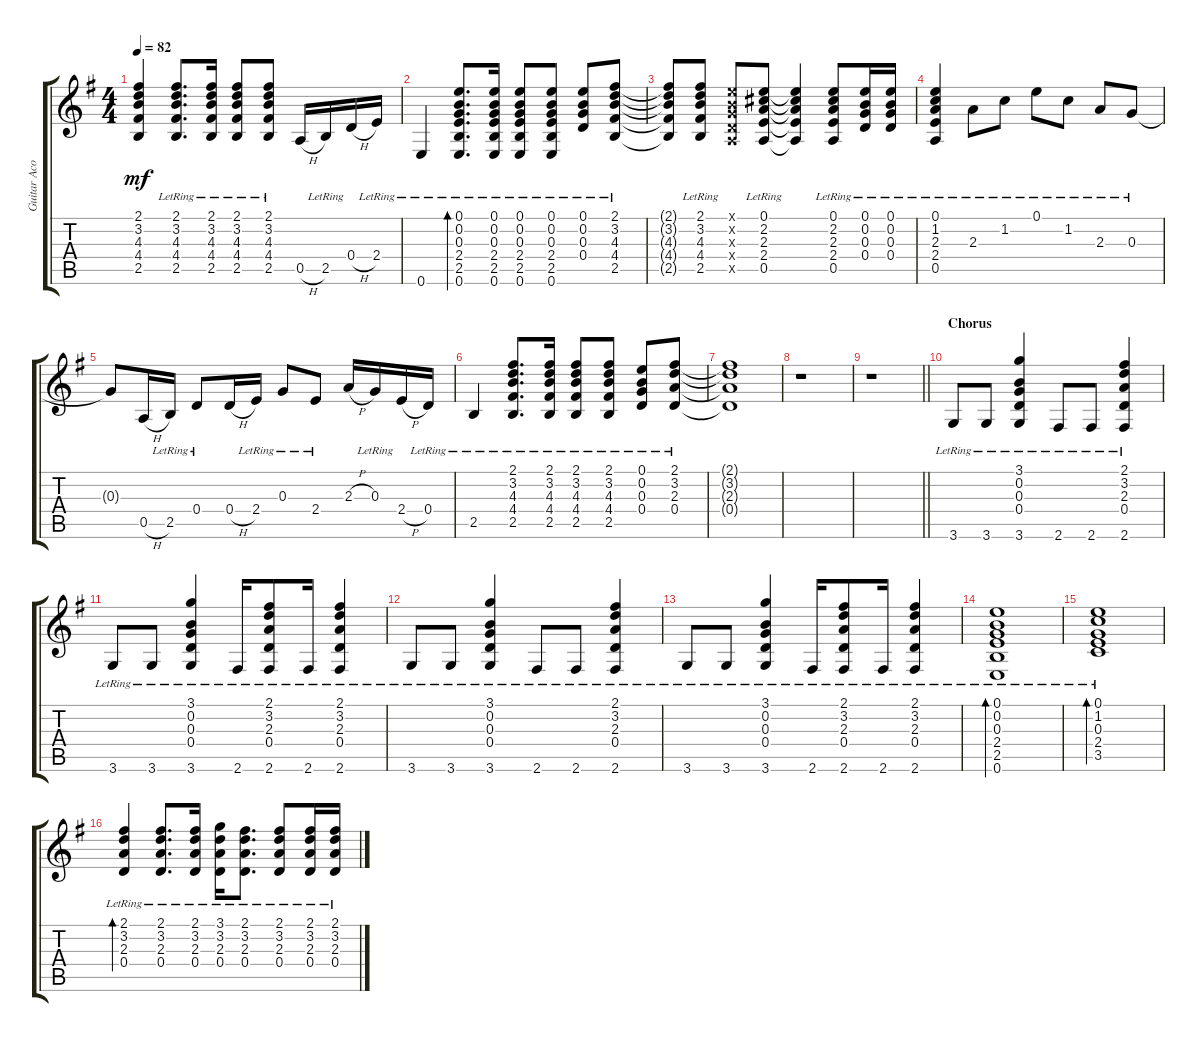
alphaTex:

\track ("Guitar Acoustic 1" "Guitar Aco") {instrument acousticguitarsteel}
\staff {score tabs}
\tuning (E4 B3 G3 D3 A2 E2) {hide}
\ts (4 4)
\tempo 82
\clef g2
\ks eminor
(2.1{t} 3.2{t} 4.3{t} 4.4{t} 2.5{t}).4{dy mf} (2.1{lr} 3.2{lr} 4.3{lr} 4.4{lr} 2.5{lr}).8{d} (2.1{lr} 3.2{lr} 4.3{lr} 4.4{lr} 2.5{lr}).16 (2.1{lr} 3.2{lr} 4.3{lr} 4.4{lr} 2.5{lr}).8 (2.1{lr} 3.2{lr} 4.3{lr} 4.4{lr} 2.5{lr}).8 0.5{h}.16 2.5{lr}.16 0.4{h}.16 2.4{lr}.16 |
0.6{lr}.4 (0.1{lr} 0.2{lr} 0.3{lr} 2.4{lr} 2.5{lr} 0.6{lr}).8{d bd 60} (0.1{lr} 0.2{lr} 0.3{lr} 2.4{lr} 2.5{lr} 0.6{lr}).16 (0.1{lr} 0.2{lr} 0.3{lr} 2.4{lr} 2.5{lr} 0.6{lr}).8 (0.1{lr} 0.2{lr} 0.3{lr} 2.4{lr} 2.5{lr} 0.6{lr}).8 (0.1{lr} 0.2{lr} 0.3{lr} 0.4{lr}).8 (2.1{lr} 3.2{lr} 4.3{lr} 4.4{lr} 2.5{lr}).8 |
(2.1{t} 3.2{t} 4.3{t} 4.4{t} 2.5{t}).8 (2.1{lr} 3.2{lr} 4.3{lr} 4.4{lr} 2.5{lr}).8 (0.1{x} 0.2{x} 0.3{x} 0.4{x} 0.5{x}).8 (0.1{lr} 2.2{lr} 2.3{lr} 2.4{lr} 0.5{lr}).8 (0.1{t} 2.2{t} 2.3{t} 2.4{t} 0.5{t}).4 (0.1{lr} 2.2{lr} 2.3{lr} 2.4{lr} 0.5{lr}).8 (0.1{lr} 0.2{lr} 0.3{lr} 0.4{lr}).16 (0.1{lr} 0.2{lr} 0.3{lr} 0.4{lr}).16 |
(0.1{lr} 1.2{lr} 2.3{lr} 2.4{lr} 0.5{lr}).4 2.3{lr}.8 1.2{lr}.8 0.1{lr}.8 1.2{lr}.8 2.3{lr}.8 0.3{lr}.8 |
0.3{t}.8 0.5{h}.16 2.5{lr}.16 0.4{lr}.8 0.4{h}.16 2.4{lr}.16 0.3{lr}.8 2.4{lr}.8 2.3{h}.16 0.3{lr}.16 2.4{h}.16 0.4{lr}.16 |
2.5{lr}.4 (2.1{lr} 3.2{lr} 4.3{lr} 4.4{lr} 2.5{lr}).8{d} (2.1{lr} 3.2{lr} 4.3{lr} 4.4{lr} 2.5{lr}).16 (2.1{lr} 3.2{lr} 4.3{lr} 4.4{lr} 2.5{lr}).8 (2.1{lr} 3.2{lr} 4.3{lr} 4.4{lr} 2.5{lr}).8 (0.1{lr} 0.2{lr} 0.3{lr} 0.4{lr}).8 (2.1{lr} 3.2{lr} 2.3{lr} 0.4{lr}).8 |
(2.1{t} 3.2{t} 2.3{t} 0.4{t}).1 |
r.1 |
\barLineRight lightlight
r.1 |
\section ("" "Chorus")
3.6{lr}.8 3.6{lr}.8 (3.1{lr} 0.2{lr} 0.3{lr} 0.4{lr} 3.6{lr}).4 2.6{lr}.8 2.6{lr}.8 (2.1{lr} 3.2{lr} 2.3{lr} 0.4{lr} 2.6{lr}).4 |
3.6{lr}.8 3.6{lr}.8 (3.1{lr} 0.2{lr} 0.3{lr} 0.4{lr} 3.6{lr}).4 2.6{lr}.16 (2.1{lr} 3.2{lr} 2.3{lr} 0.4{lr} 2.6{lr}).8 2.6{lr}.16 (2.1{lr} 3.2{lr} 2.3{lr} 0.4{lr} 2.6{lr}).4 |
3.6{lr}.8 3.6{lr}.8 (3.1{lr} 0.2{lr} 0.3{lr} 0.4{lr} 3.6{lr}).4 2.6{lr}.8 2.6{lr}.8 (2.1{lr} 3.2{lr} 2.3{lr} 0.4{lr} 2.6{lr}).4 |
3.6{lr}.8 3.6{lr}.8 (3.1{lr} 0.2{lr} 0.3{lr} 0.4{lr} 3.6{lr}).4 2.6{lr}.16 (2.1{lr} 3.2{lr} 2.3{lr} 0.4{lr} 2.6{lr}).8 2.6{lr}.16 (2.1{lr} 3.2{lr} 2.3{lr} 0.4{lr} 2.6{lr}).4 |
(0.1{lr} 0.2{lr} 0.3{lr} 2.4{lr} 2.5{lr} 0.6{lr}).1{bd 60} |
(0.1{lr} 1.2{lr} 0.3{lr} 2.4{lr} 3.5{lr}).1{bd 60} |
(2.1{lr} 3.2{lr} 2.3{lr} 0.4{lr}).4{bd 120} (2.1{lr} 3.2{lr} 2.3{lr} 0.4{lr}).8{d} (2.1{lr} 3.2{lr} 2.3{lr} 0.4{lr}).16 (3.1{lr} 3.2{lr} 2.3{lr} 0.4{lr}).16 (2.1{lr} 3.2{lr} 2.3{lr} 0.4{lr}).8{d} (2.1{lr} 3.2{lr} 2.3{lr} 0.4{lr}).8 (2.1{lr} 3.2{lr} 2.3{lr} 0.4{lr}).16 (2.1{lr} 3.2{lr} 2.3{lr} 0.4{lr}).16
